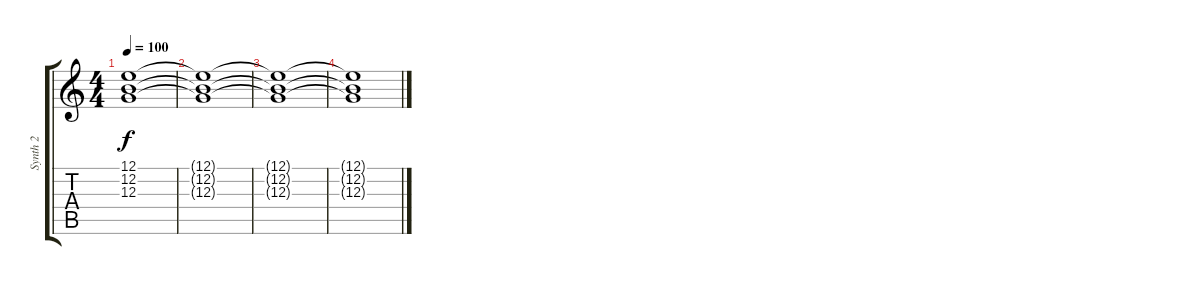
\track ("Synth 2" "Synth 2") {instrument synthstrings1}
\staff {score tabs}
\tuning (E4 B3 G3 D3 A2 E2) {hide}
\ts (4 4)
\tempo 100
\clef g2
\ks c
(12.1{t} 12.2{t} 12.3{t}).1{dy f} |
(12.1{t} 12.2{t} 12.3{t}).1{volume 0} |
(12.1{t} 12.2{t} 12.3{t}).1 |
(12.1{t} 12.2{t} 12.3{t}).1
